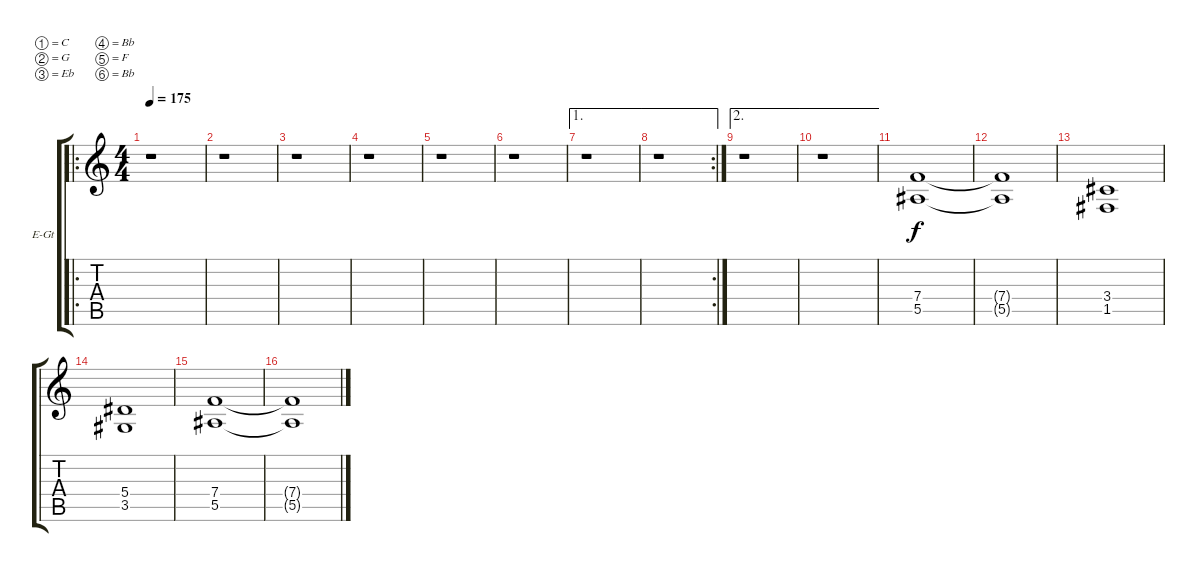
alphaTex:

\bracketExtendMode groupsimilarinstruments
\firstSystemTrackNameOrientation horizontal
\otherSystemsTrackNameOrientation horizontal
\track ("Piste 2" "E-Gt") {instrument distortionguitar}
\staff {score tabs}
\tuning (C4 G3 Eb3 Bb2 F2 Bb1)
\ro
\ts (4 4)
\tempo 175
\clef g2
\ks c
r.1{dy f} |
r.1 |
r.1 |
r.1 |
r.1 |
r.1 |
\ae 1
r.1 |
\ae 1
\rc 2
r.1 |
\ae 2
r.1 |
\ae 2
r.1 |
(7.4 5.5).1 |
(7.4{t} 5.5{t}).1 |
(3.4 1.5).1 |
(5.4 3.5).1 |
(7.4 5.5).1 |
(7.4{t} 5.5{t}).1
